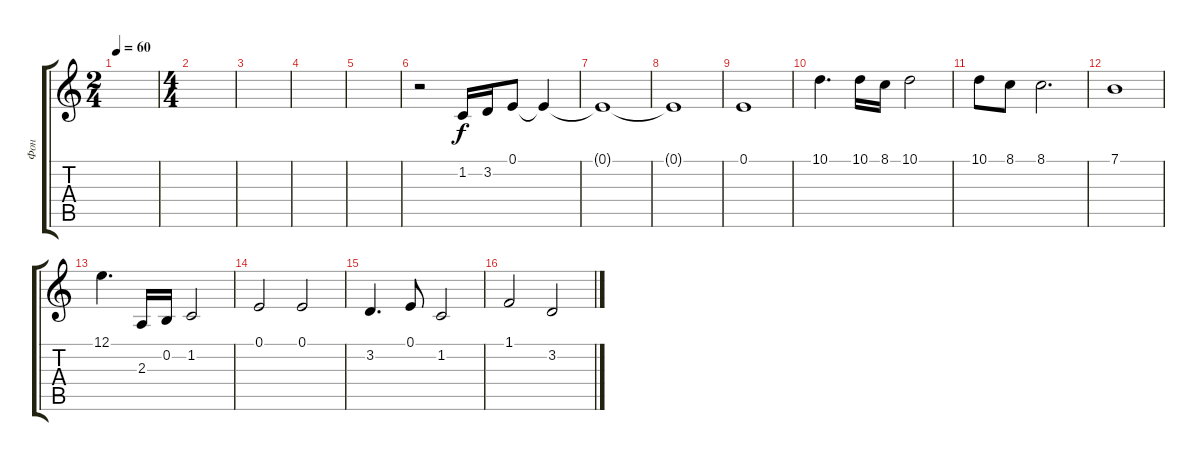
\track ("Фон" "Фон") {instrument frenchhorn}
\staff {score tabs}
\tuning (E4 B3 G3 D3 A2 E2) {hide}
\ts (2 4)
\tempo 60
\clef g2
\ks c
|
\ts (4 4)
|
|
|
|
r.2 1.2.16 3.2.16 0.1.8 0.1{t}.4 |
0.1{t}.1 |
0.1{t}.1 |
0.1.1 |
10.1.4{d} 10.1.16 8.1.16 10.1.2 |
10.1.8 8.1.8 8.1.2{d} |
7.1.1 |
12.1.4{d} 2.3.16 0.2.16 1.2.2 |
0.1.2 0.1.2 |
3.2.4{d} 0.1.8 1.2.2 |
1.1.2 3.2.2
